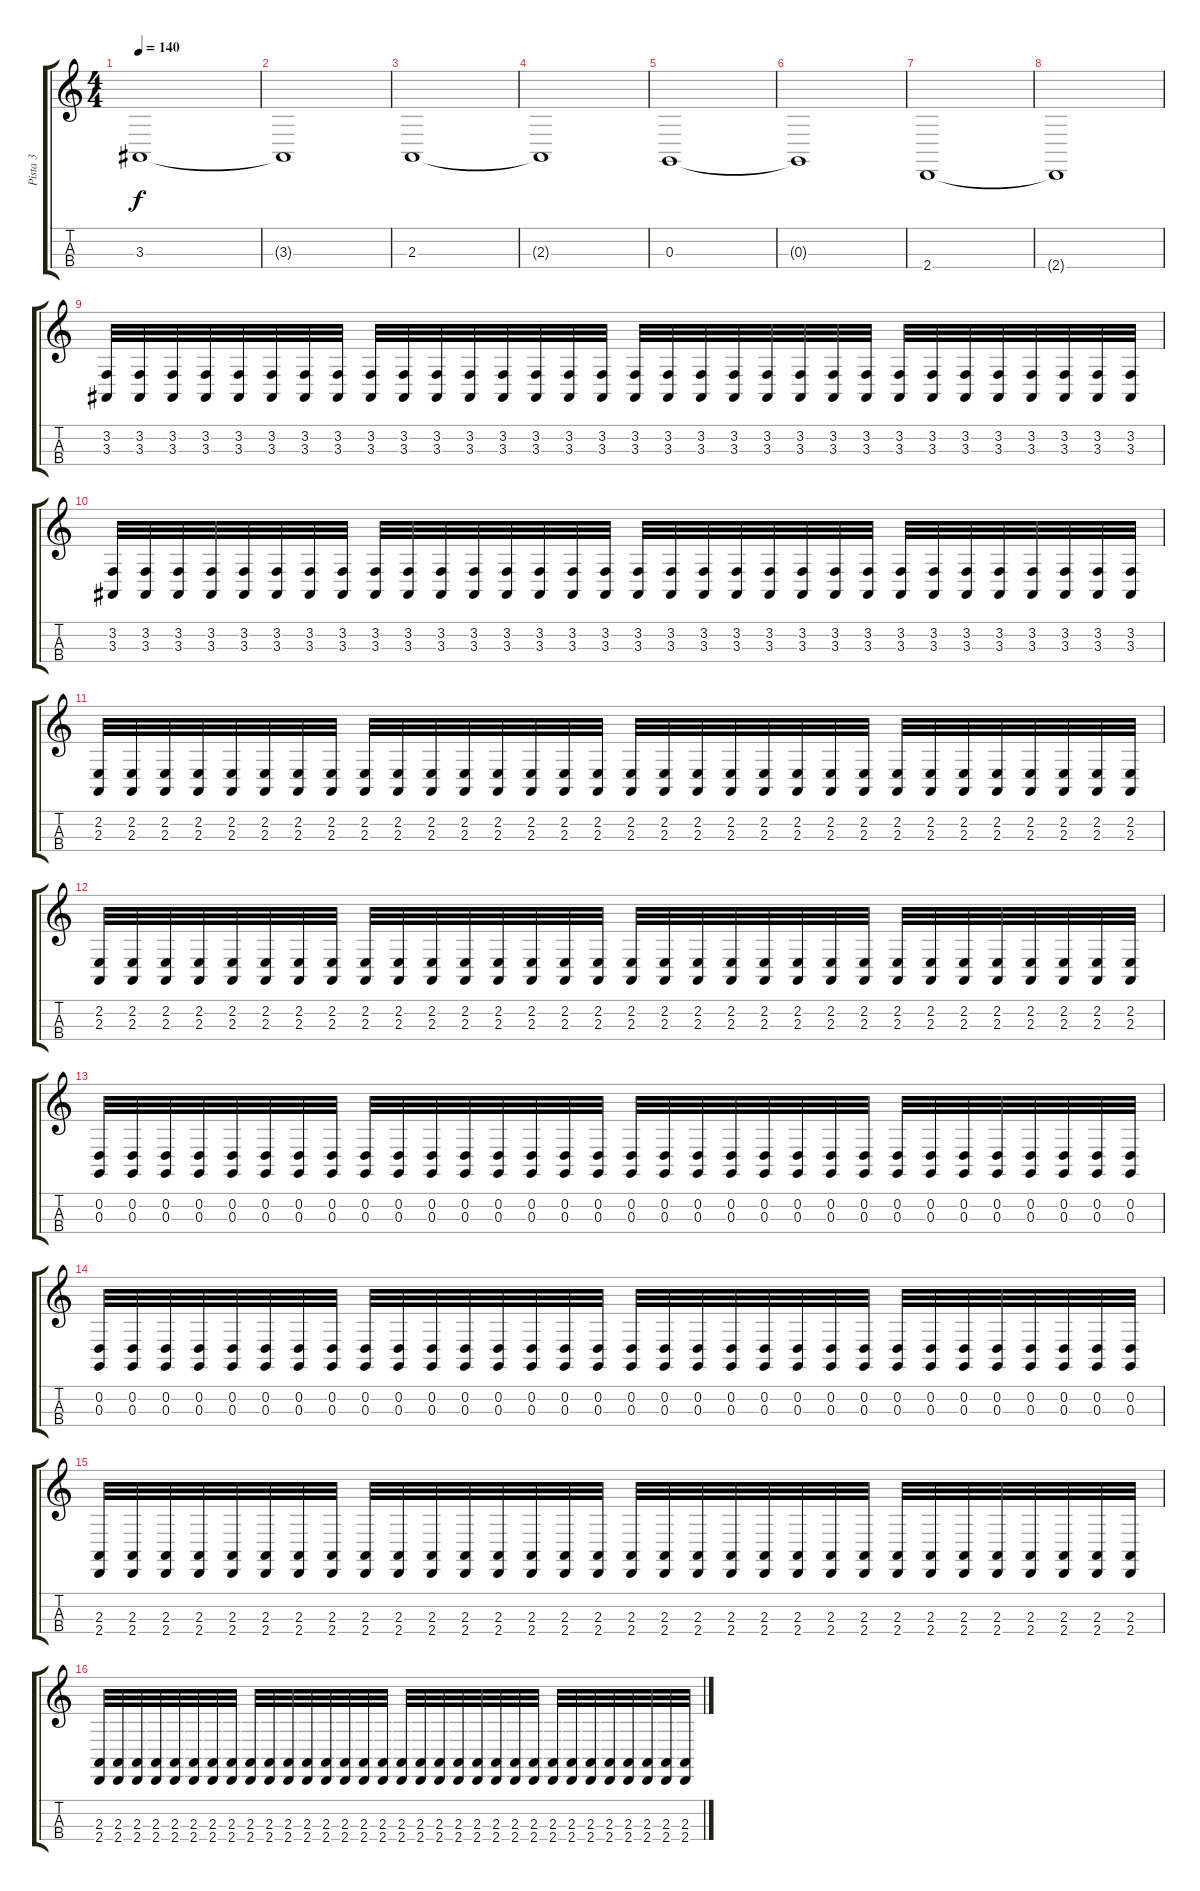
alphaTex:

\track ("Pista 3" "Pista 3") {instrument cello}
\staff {score tabs}
\tuning (A3 D3 G2 C2) {hide}
\ts (4 4)
\tempo 140
\clef g2
\ks c
3.3.1{dy f} |
3.3{t}.1 |
2.3.1 |
2.3{t}.1 |
0.3.1 |
0.3{t}.1 |
2.4.1 |
2.4{t}.1 |
(3.2 3.3).32 (3.2 3.3).32 (3.2 3.3).32 (3.2 3.3).32 (3.2 3.3).32 (3.2 3.3).32 (3.2 3.3).32 (3.2 3.3).32 (3.2 3.3).32 (3.2 3.3).32 (3.2 3.3).32 (3.2 3.3).32 (3.2 3.3).32 (3.2 3.3).32 (3.2 3.3).32 (3.2 3.3).32 (3.2 3.3).32 (3.2 3.3).32 (3.2 3.3).32 (3.2 3.3).32 (3.2 3.3).32 (3.2 3.3).32 (3.2 3.3).32 (3.2 3.3).32 (3.2 3.3).32 (3.2 3.3).32 (3.2 3.3).32 (3.2 3.3).32 (3.2 3.3).32 (3.2 3.3).32 (3.2 3.3).32 (3.2 3.3).32 |
(3.2 3.3).32 (3.2 3.3).32 (3.2 3.3).32 (3.2 3.3).32 (3.2 3.3).32 (3.2 3.3).32 (3.2 3.3).32 (3.2 3.3).32 (3.2 3.3).32 (3.2 3.3).32 (3.2 3.3).32 (3.2 3.3).32 (3.2 3.3).32 (3.2 3.3).32 (3.2 3.3).32 (3.2 3.3).32 (3.2 3.3).32 (3.2 3.3).32 (3.2 3.3).32 (3.2 3.3).32 (3.2 3.3).32 (3.2 3.3).32 (3.2 3.3).32 (3.2 3.3).32 (3.2 3.3).32 (3.2 3.3).32 (3.2 3.3).32 (3.2 3.3).32 (3.2 3.3).32 (3.2 3.3).32 (3.2 3.3).32 (3.2 3.3).32 |
(2.2 2.3).32 (2.2 2.3).32 (2.2 2.3).32 (2.2 2.3).32 (2.2 2.3).32 (2.2 2.3).32 (2.2 2.3).32 (2.2 2.3).32 (2.2 2.3).32 (2.2 2.3).32 (2.2 2.3).32 (2.2 2.3).32 (2.2 2.3).32 (2.2 2.3).32 (2.2 2.3).32 (2.2 2.3).32 (2.2 2.3).32 (2.2 2.3).32 (2.2 2.3).32 (2.2 2.3).32 (2.2 2.3).32 (2.2 2.3).32 (2.2 2.3).32 (2.2 2.3).32 (2.2 2.3).32 (2.2 2.3).32 (2.2 2.3).32 (2.2 2.3).32 (2.2 2.3).32 (2.2 2.3).32 (2.2 2.3).32 (2.2 2.3).32 |
(2.2 2.3).32 (2.2 2.3).32 (2.2 2.3).32 (2.2 2.3).32 (2.2 2.3).32 (2.2 2.3).32 (2.2 2.3).32 (2.2 2.3).32 (2.2 2.3).32 (2.2 2.3).32 (2.2 2.3).32 (2.2 2.3).32 (2.2 2.3).32 (2.2 2.3).32 (2.2 2.3).32 (2.2 2.3).32 (2.2 2.3).32 (2.2 2.3).32 (2.2 2.3).32 (2.2 2.3).32 (2.2 2.3).32 (2.2 2.3).32 (2.2 2.3).32 (2.2 2.3).32 (2.2 2.3).32 (2.2 2.3).32 (2.2 2.3).32 (2.2 2.3).32 (2.2 2.3).32 (2.2 2.3).32 (2.2 2.3).32 (2.2 2.3).32 |
(0.2 0.3).32 (0.2 0.3).32 (0.2 0.3).32 (0.2 0.3).32 (0.2 0.3).32 (0.2 0.3).32 (0.2 0.3).32 (0.2 0.3).32 (0.2 0.3).32 (0.2 0.3).32 (0.2 0.3).32 (0.2 0.3).32 (0.2 0.3).32 (0.2 0.3).32 (0.2 0.3).32 (0.2 0.3).32 (0.2 0.3).32 (0.2 0.3).32 (0.2 0.3).32 (0.2 0.3).32 (0.2 0.3).32 (0.2 0.3).32 (0.2 0.3).32 (0.2 0.3).32 (0.2 0.3).32 (0.2 0.3).32 (0.2 0.3).32 (0.2 0.3).32 (0.2 0.3).32 (0.2 0.3).32 (0.2 0.3).32 (0.2 0.3).32 |
(0.2 0.3).32 (0.2 0.3).32 (0.2 0.3).32 (0.2 0.3).32 (0.2 0.3).32 (0.2 0.3).32 (0.2 0.3).32 (0.2 0.3).32 (0.2 0.3).32 (0.2 0.3).32 (0.2 0.3).32 (0.2 0.3).32 (0.2 0.3).32 (0.2 0.3).32 (0.2 0.3).32 (0.2 0.3).32 (0.2 0.3).32 (0.2 0.3).32 (0.2 0.3).32 (0.2 0.3).32 (0.2 0.3).32 (0.2 0.3).32 (0.2 0.3).32 (0.2 0.3).32 (0.2 0.3).32 (0.2 0.3).32 (0.2 0.3).32 (0.2 0.3).32 (0.2 0.3).32 (0.2 0.3).32 (0.2 0.3).32 (0.2 0.3).32 |
(2.3 2.4).32 (2.3 2.4).32 (2.3 2.4).32 (2.3 2.4).32 (2.3 2.4).32 (2.3 2.4).32 (2.3 2.4).32 (2.3 2.4).32 (2.3 2.4).32 (2.3 2.4).32 (2.3 2.4).32 (2.3 2.4).32 (2.3 2.4).32 (2.3 2.4).32 (2.3 2.4).32 (2.3 2.4).32 (2.3 2.4).32 (2.3 2.4).32 (2.3 2.4).32 (2.3 2.4).32 (2.3 2.4).32 (2.3 2.4).32 (2.3 2.4).32 (2.3 2.4).32 (2.3 2.4).32 (2.3 2.4).32 (2.3 2.4).32 (2.3 2.4).32 (2.3 2.4).32 (2.3 2.4).32 (2.3 2.4).32 (2.3 2.4).32 |
(2.3 2.4).32 (2.3 2.4).32 (2.3 2.4).32 (2.3 2.4).32 (2.3 2.4).32 (2.3 2.4).32 (2.3 2.4).32 (2.3 2.4).32 (2.3 2.4).32 (2.3 2.4).32 (2.3 2.4).32 (2.3 2.4).32 (2.3 2.4).32 (2.3 2.4).32 (2.3 2.4).32 (2.3 2.4).32 (2.3 2.4).32 (2.3 2.4).32 (2.3 2.4).32 (2.3 2.4).32 (2.3 2.4).32 (2.3 2.4).32 (2.3 2.4).32 (2.3 2.4).32 (2.3 2.4).32 (2.3 2.4).32 (2.3 2.4).32 (2.3 2.4).32 (2.3 2.4).32 (2.3 2.4).32 (2.3 2.4).32 (2.3 2.4).32
